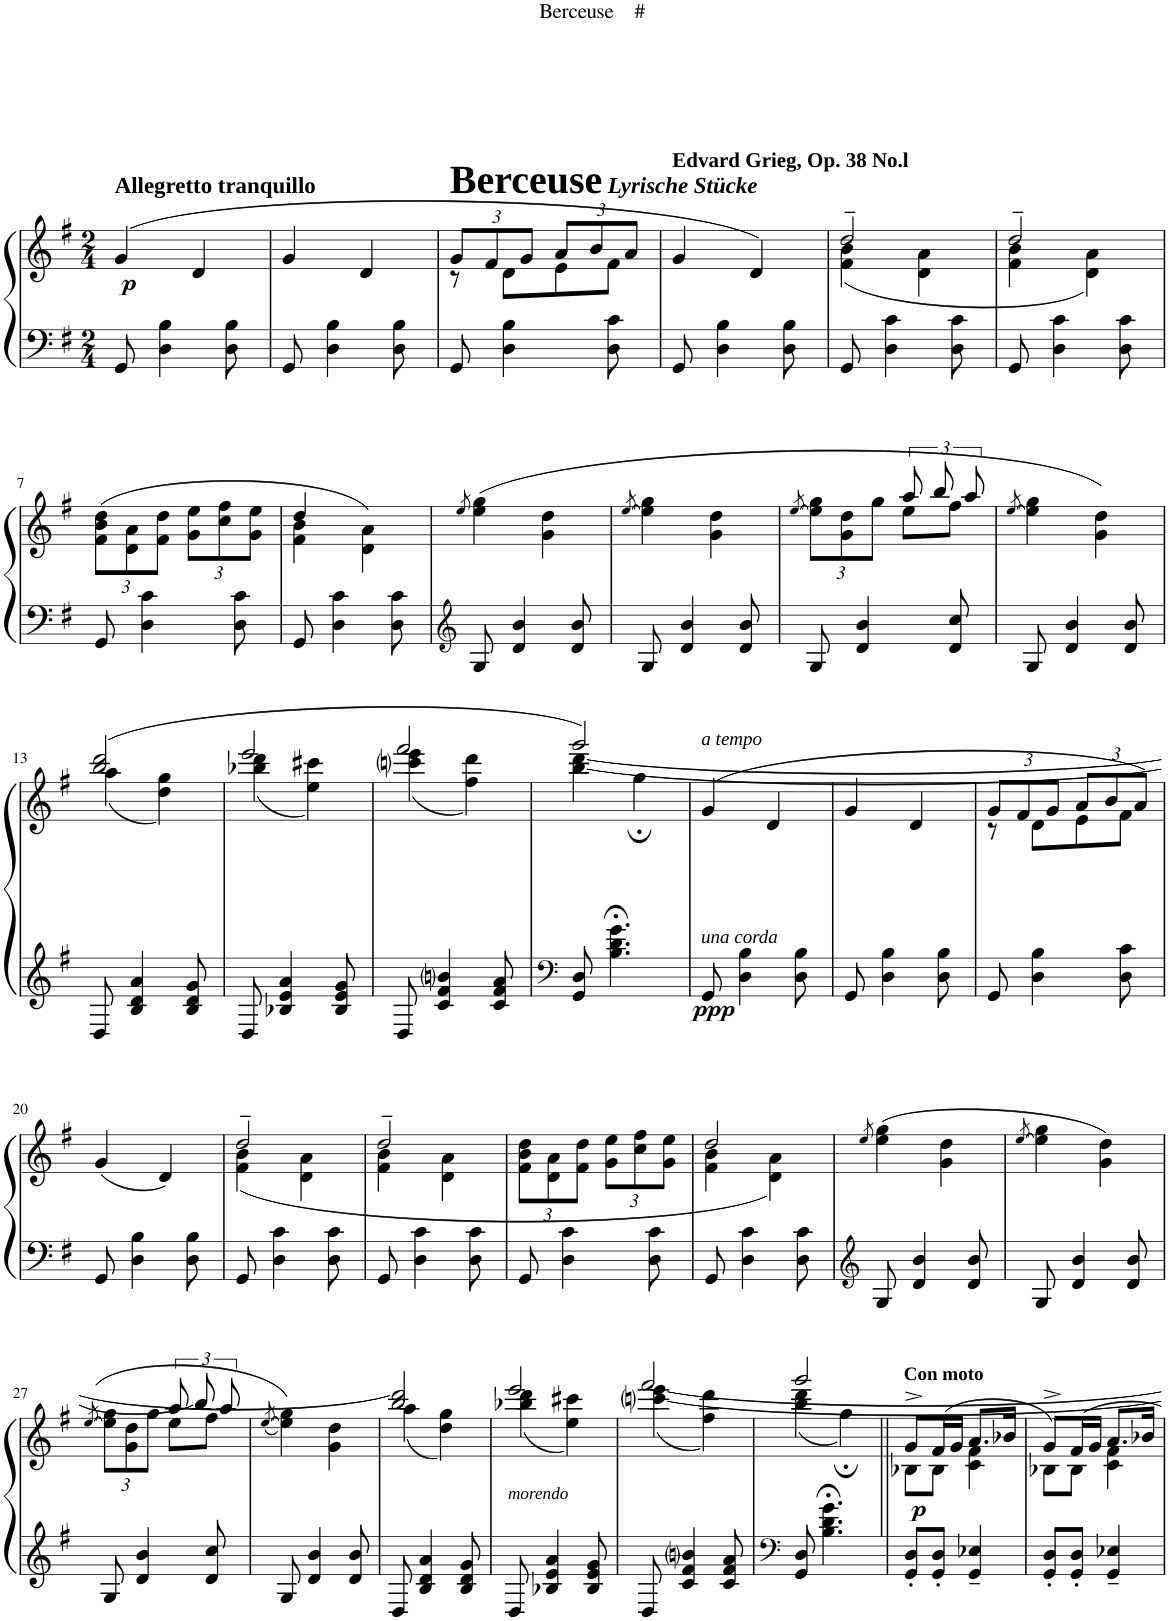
**kern	**kern	**dynam
*part1	*part1	*part1
*staff2	*staff1	*staff1/2
*I"Midi_1	*	*
*clefF4	*clefG2	*
*k[f#]	*k[f#]	*
*G:	*G:	*
*M2/4	*M2/4	*
=1	=1	=1
*	*^	*
!	!LO:TX:a:B:t=Allegretto tranquillo	!	!
!	!	!	!LO:DY:b
8GG/	(4g/	2ryy	p
4D\ 4B\	.	.	.
.	4d/	.	.
8D\ 8B\	.	.	.
=2	=2	=2	=2
8GG/	4g/	2ryy	.
4D\ 4B\	.	.	.
.	4d/	.	.
8D\ 8B\	.	.	.
=3	=3	=3	=3
*	*Xbrackettup	*	*
!	!LO:TX:a:B:t=Berceuse	!	!
8GG/	12g/L	8r	.
.	12f#/	.	.
4D\ 4B\	.	8d\L	.
.	12g/J	.	.
.	12a/L	8e\	.
.	12b/	.	.
!	!	!LO:TX:a:Bi:t=Lyrische Stücke	!
8D\ 8c\	.	8f#\J	.
.	12a/J	.	.
=4	=4	=4	=4
!	!LO:TX:a:B:t=Edvard Grieg, Op. 38 No.l	!	!
8GG/	4g/	2ryy	.
4D\ 4B\	.	.	.
.	4d/)	.	.
8D\ 8B\	.	.	.
=5	=5	=5	=5
8GG/	2dd~/	(4f#\ 4b\	.
4D\ 4c\	.	.	.
.	.	4d\ 4a\	.
8D\ 8c\	.	.	.
=6	=6	=6	=6
8GG/	2dd~/	4f#\ 4b\	.
4D\ 4c\	.	.	.
.	.	4d\ 4a\)	.
8D\ 8c\	.	.	.
!!LO:LB:g=z	!!
=7	=7	=7	=7
8GG/	(12f#\ 12b\ 12dd\L	2ryy	.
.	12d\ 12a\	.	.
4D\ 4c\	.	.	.
.	12f#\ 12dd\J	.	.
.	12g\ 12ee\L	.	.
.	12cc\ 12ff#\	.	.
8D\ 8c\	.	.	.
.	12g\ 12ee\J	.	.
=8	=8	=8	=8
8GG/	4dd/	4f#\ 4b\	.
4D\ 4c\	.	.	.
.	4d\ 4a\)	4ryy	.
8D\ 8c\	.	.	.
=9	=9	=9	=9
*clefG2	*	*	*
.	8qee/	.	.
8G/	(4ee\ 4gg\	2ryy	.
4d/ 4b/	.	.	.
.	4g\ 4dd\	.	.
8d/ 8b/	.	.	.
=10	=10	=10	=10
.	[8qee/	.	.
8G/	4ee\] 4gg\	2ryy	.
4d/ 4b/	.	.	.
.	4g\ 4dd\	.	.
8d/ 8b/	.	.	.
=11	=11	=11	=11
.	[8qee/	.	.
8G/	12ee\] 12gg\L	4ryy	.
.	12g\ 12dd\	.	.
4d/ 4b/	.	.	.
.	12gg\J	.	.
*	*brackettup	*	*
.	12aa/	8ee\L	.
.	12bb/	.	.
8d/ 8cc/	.	8ff#\J	.
.	12aa/	.	.
=12	=12	=12	=12
.	[8qee/	.	.
8G/	4ee\] 4gg\	2ryy	.
4d/ 4b/	.	.	.
.	4g\ 4dd\)	.	.
8d/ 8b/	.	.	.
!!LO:LB:g=z	!!
=13	=13	=13	=13
8D/	(2bb/ 2ddd/	(4aa\	.
4B/ 4d/ 4a/	.	.	.
.	.	4dd\ 4gg\)	.
8B/ 8d/ 8g/	.	.	.
=14	=14	=14	=14
8D/	2eee/	(4bb-X\ 4ddd\	.
4B-X/ 4e/ 4a/	.	.	.
.	.	4ee\ 4ccc#X\)	.
8B-/ 8e/ 8g/	.	.	.
=15	=15	=15	=15
8D/	2fff#/	(4cccni\ 4eee\	.
4c/ 4f#/ 4bni/	.	.	.
.	.	4ff#\ 4ddd\)	.
8c/ 8f#/ 8a/	.	.	.
=16	=16	=16	=16
*clefF4	*	*	*
8GG/ 8D/	2ggg/)	[4bb\ [4ddd\	.
4.B\;< 4.d\;< 4.g\;<	.	.	.
.	.	4gg;\	.
=17	=17	=17	=17
!	!LO:TX:b:i:t=una corda	!	!
!	!LO:TX:a:i:t=a tempo	!	!
!	!	!	!LO:DY:b=2
8GG/	(4g/	2ryy	ppp
4D\ 4B\	.	.	.
.	4d/	.	.
8D\ 8B\	.	.	.
=18	=18	=18	=18
8GG/	4g/	2ryy	.
4D\ 4B\	.	.	.
.	4d/	.	.
8D\ 8B\	.	.	.
=19	=19	=19	=19
*	*Xbrackettup	*	*
8GG/	12g/L	8r	.
.	12f#/	.	.
4D\ 4B\	.	8d\L	.
.	12g/J	.	.
.	12a/L	8e\	.
.	12b/	.	.
8D\ 8c\	.	8f#\J	.
.	12a/J)	.	.
!!LO:LB:g=z	!!
=20	=20	=20	=20
8GG/	(4g/	2ryy	.
4D\ 4B\	.	.	.
.	4d/)	.	.
8D\ 8B\	.	.	.
=21	=21	=21	=21
8GG/	2dd~/	(4f#\ 4b\	.
4D\ 4c\	.	.	.
.	.	4d\ 4a\	.
8D\ 8c\	.	.	.
=22	=22	=22	=22
8GG/	2dd~/	4f#\ 4b\	.
4D\ 4c\	.	.	.
.	.	4d\ 4a\	.
8D\ 8c\	.	.	.
=23	=23	=23	=23
8GG/	12f#\ 12b\ 12dd\L	2ryy	.
.	12d\ 12a\	.	.
4D\ 4c\	.	.	.
.	12f#\ 12dd\J	.	.
.	12g\ 12ee\L	.	.
.	12cc\ 12ff#\	.	.
8D\ 8c\	.	.	.
.	12g\ 12ee\J	.	.
=24	=24	=24	=24
8GG/	2dd/	4f#\ 4b\	.
4D\ 4c\	.	.	.
.	.	4d\ 4a\)	.
8D\ 8c\	.	.	.
=25	=25	=25	=25
*clefG2	*	*	*
.	8qee/	.	.
8G/	(4ee\ 4gg\	2ryy	.
4d/ 4b/	.	.	.
.	4g\ 4dd\	.	.
8d/ 8b/	.	.	.
=26	=26	=26	=26
.	[8qee/	.	.
8G/	4ee\] 4gg\	2ryy	.
4d/ 4b/	.	.	.
.	4g\ 4dd\)	.	.
8d/ 8b/	.	.	.
!!LO:LB:g=z	!!
=27	=27	=27	=27
.	([8qee/	.	.
8G/	12ee\] 12gg\L	4ryy	.
.	12g\ 12dd\	.	.
4d/ 4b/	.	.	.
.	12gg\J	.	.
*	*brackettup	*	*
.	12aa/	8ee\L	.
.	12bb/]	.	.
8d/ 8cc/	.	8ff#\J	.
.	12aa/	.	.
=28	=28	=28	=28
.	([8qee/	.	.
8G/	4ee\] 4gg\))	2ryy	.
4d/ 4b/	.	.	.
.	4g\ 4dd\	.	.
8d/ 8b/	.	.	.
=29	=29	=29	=29
8D/	2bb/ 2ddd/]	(4aa\	.
4B/ 4d/ 4a/	.	.	.
.	.	4dd\ 4gg\)	.
8B/ 8d/ 8g/	.	.	.
=30	=30	=30	=30
!LO:TX:a:i:t=morendo	!	!	!
8D/	2eee/	(4bb-X\ 4ddd\	.
4B-X/ 4e/ 4a/	.	.	.
.	.	4ee\ 4ccc#X\)	.
8B-/ 8e/ 8g/	.	.	.
=31	=31	=31	=31
8D/	2fff#/	([4cccni\ [4eee\	.
4c/ 4f#/ 4bni/	.	.	.
.	.	4ff#\ 4ddd\)	.
8c/ 8f#/ 8a/	.	.	.
=32	=32	=32	=32
*clefF4	*	*	*
8GG/ 8D/	2ggg/	(4bb\ 4ddd\	.
4.B\;< 4.d\;< 4.g\;<	.	.	.
.	.	4gg;\)	.
=33||	=33||	=33||	=33||
!	!LO:TX:a:B:t=Con moto	!	!
!	!	!	!LO:DY:b
8GG/' 8D/'L	8g^/L	8B-X\L	p
8GG/' 8D/'J	(16f#/L	8B-\J	.
.	16g/JJ	.	.
4GG/~ 4E-X/~	8.a/L	4c\ 4f#\	.
.	16b-X/Jk	.	.
=34	=34	=34	=34
8GG/' 8D/'L	8g^/L)	8B-X\L	.
8GG/' 8D/'J	16f#/L	8B-\J	.
.	16g/JJ	.	.
4GG/~ 4E-X/~	8.a/L	4c\ 4f#\	.
.	16b-X/Jk	.	.
*	*v	*v	*
=	=	=
*-	*-	*-
